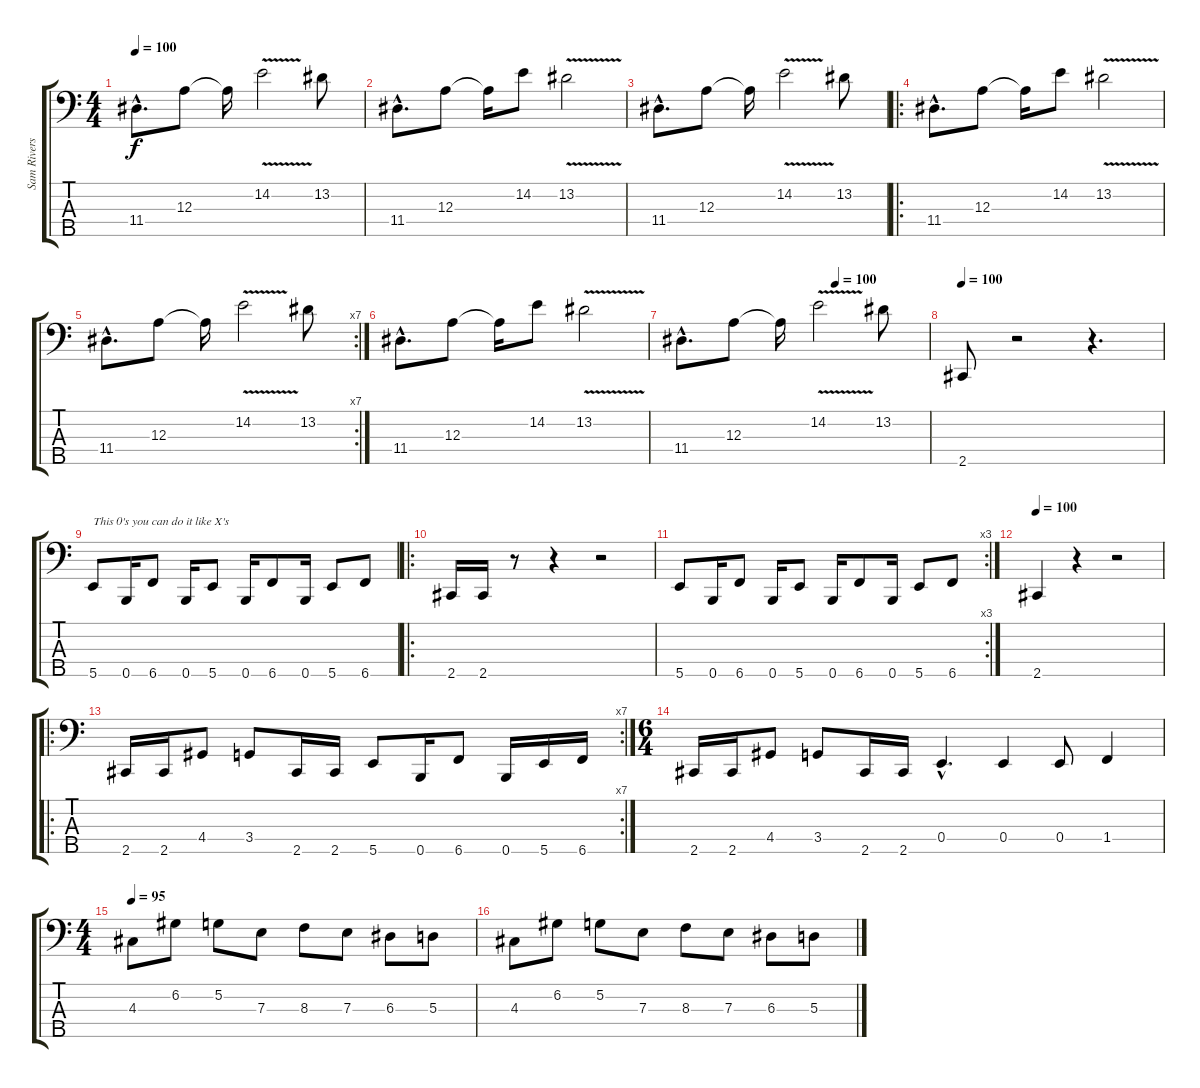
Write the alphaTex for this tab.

\track ("Sam Rivers" "Sam Rivers") {instrument electricbassfinger}
\staff {score tabs}
\tuning (G2 D2 A1 E1 B0) {hide}
\ts (4 4)
\tempo 100
\clef f4
\ks c
11.4{hac}.8{d dy f} 12.3.8 12.3{t}.16 14.2{v}.2 13.2.8 |
11.4{hac}.8{d} 12.3.8 12.3{t}.16 14.2.8 13.2{v}.2 |
11.4{hac}.8{d} 12.3.8 12.3{t}.16 14.2{v}.2 13.2.8 |
\ro
11.4{hac}.8{d} 12.3.8 12.3{t}.16 14.2.8 13.2{v}.2 |
\rc 7
11.4{hac}.8{d} 12.3.8 12.3{t}.16 14.2{v}.2 13.2.8 |
11.4{hac}.8{d} 12.3.8 12.3{t}.16 14.2.8 13.2{v}.2 |
\tempo (100 0.625)
11.4{hac}.8{d} 12.3.8 12.3{t}.16 14.2{v}.2 13.2.8 |
\tempo 100
2.5.8 r.2 r.4{d} |
5.5.8{txt "This 0's you can do it like X's"} 0.5.16 6.5.8 0.5.16 5.5.8 0.5.16 6.5.8 0.5.16 5.5.8 6.5.8 |
\ro
2.5.16 2.5.16 r.8 r.4 r.2 |
\rc 3
5.5.8 0.5.16 6.5.8 0.5.16 5.5.8 0.5.16 6.5.8 0.5.16 5.5.8 6.5.8 |
\tempo 100
2.5.4 r.4 r.2 |
\ro
\rc 7
2.5.16 2.5.16 4.4.8 3.4.8 2.5.16 2.5.16 5.5.8 0.5.16 6.5.8 0.5.16 5.5.16 6.5.16 |
\ts (6 4)
2.5.16 2.5.16 4.4.8 3.4.8 2.5.16 2.5.16 0.4{hac}.4{d} 0.4.4 0.4.8 1.4.4 |
\ts (4 4)
\tempo 95
4.3.8 6.2.8 5.2.8 7.3.8 8.3.8 7.3.8 6.3.8 5.3.8 |
4.3.8 6.2.8 5.2.8 7.3.8 8.3.8 7.3.8 6.3.8 5.3.8
